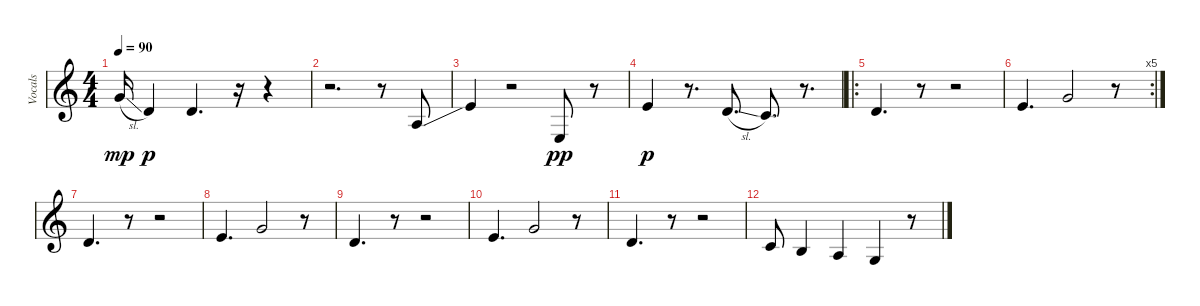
\track ("Vocals" "Vocals") {instrument contrabass}
\staff {score}
\tuning (E4 B3 G3 D3 A2 E2) {hide}
\ts (4 4)
\tempo 90
\clef g2
\ks c
5.4{sl t}.16{dy mp} 0.4.4{dy p} 0.4.4{d} r.16 r.4 |
r.2{d} r.8 0.5{ss}.8 |
7.5.4 r.2 0.6.8{dy pp} r.8 |
7.5.4{dy p} r.8{d} 5.5{sl}.8{d} 3.5.8{d} r.8{d} |
\ro
5.5.4{d} r.8 r.2 |
\rc 5
7.5.4{d} 10.5.2 r.8 |
5.5.4{d} r.8 r.2 |
7.5.4{d} 10.5.2 r.8 |
5.5.4{d} r.8 r.2 |
7.5.4{d} 10.5.2 r.8 |
5.5.4{d} r.8 r.2 |
3.5.8 2.5.4 5.6.4 3.6.4 r.8
